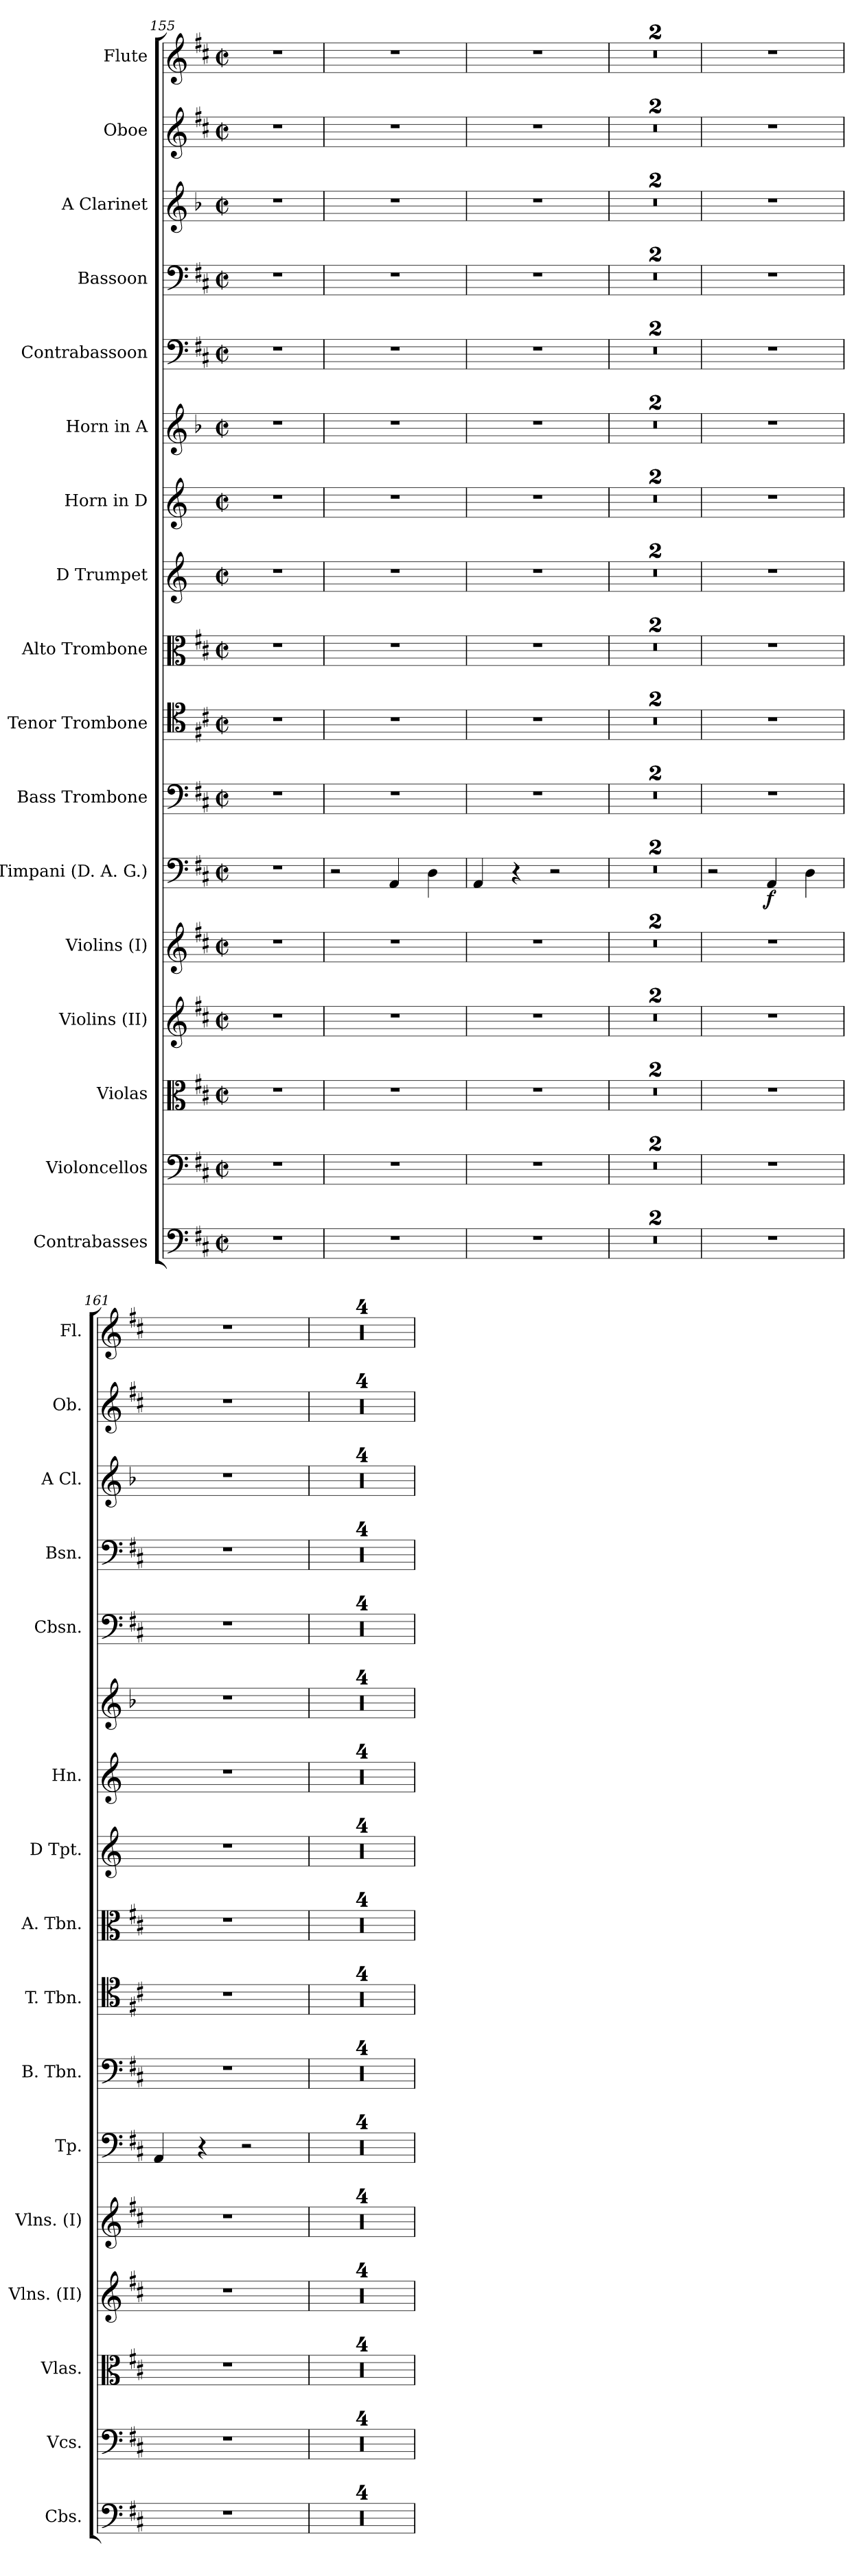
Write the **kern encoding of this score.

**kern	**kern	**kern	**kern	**kern	**kern	**dynam	**kern	**kern	**kern	**kern	**kern	**kern	**kern	**kern	**kern	**kern	**kern
*part17	*part16	*part15	*part14	*part13	*part12	*part12	*part11	*part10	*part9	*part8	*part7	*part6	*part5	*part4	*part3	*part2	*part1
*staff17	*staff16	*staff15	*staff14	*staff13	*staff12	*staff12	*staff11	*staff10	*staff9	*staff8	*staff7	*staff6	*staff5	*staff4	*staff3	*staff2	*staff1
*I"Contrabasses	*I"Violoncellos	*I"Violas	*I"Violins (II)	*I"Violins (I)	*I"Timpani (D. A. G.)	*	*I"Bass Trombone	*I"Tenor Trombone	*I"Alto Trombone	*I"D Trumpet	*I"Horn in D	*I"Horn in A	*I"Contrabassoon	*I"Bassoon	*I"A Clarinet	*I"Oboe	*I"Flute
*I'Cbs.	*I'Vcs.	*I'Vlas.	*I'Vlns. (II)	*I'Vlns. (I)	*I'Tp.	*	*I'B. Tbn.	*I'T. Tbn.	*I'A. Tbn.	*I'D Tpt.	*I'Hn.	*	*I'Cbsn.	*I'Bsn.	*I'A Cl.	*I'Ob.	*I'Fl.
*clefF4	*clefF4	*clefC3	*clefG2	*clefG2	*clefF4	*	*clefF4	*clefC4	*clefC3	*clefG2	*clefG2	*clefG2	*clefF4	*clefF4	*clefG2	*clefG2	*clefG2
*ITrd7c12	*	*	*	*	*	*	*	*	*	*ITrd-1c-2	*ITrd6c10	*ITrd2c3	*ITrd7c12	*	*ITrd2c3	*	*
*k[f#c#]	*k[f#c#]	*k[f#c#]	*k[f#c#]	*k[f#c#]	*k[f#c#]	*	*k[f#c#]	*k[f#c#]	*k[f#c#]	*k[f#c#]	*k[f#c#]	*k[f#c#]	*k[f#c#]	*k[f#c#]	*k[f#c#]	*k[f#c#]	*k[f#c#]
*M2/2	*M2/2	*M2/2	*M2/2	*M2/2	*M2/2	*	*M2/2	*M2/2	*M2/2	*M2/2	*M2/2	*M2/2	*M2/2	*M2/2	*M2/2	*M2/2	*M2/2
*met(c|)	*met(c|)	*met(c|)	*met(c|)	*met(c|)	*met(c|)	*	*met(c|)	*met(c|)	*met(c|)	*met(c|)	*met(c|)	*met(c|)	*met(c|)	*met(c|)	*met(c|)	*met(c|)	*met(c|)
=155	=155	=155	=155	=155	=155	=155	=155	=155	=155	=155	=155	=155	=155	=155	=155	=155	=155
1r	1r	1r	1r	1r	1r	.	1r	1r	1r	1r	1r	1r	1r	1r	1r	1r	1r
=156	=156	=156	=156	=156	=156	=156	=156	=156	=156	=156	=156	=156	=156	=156	=156	=156	=156
1r	1r	1r	1r	1r	2r	.	1r	1r	1r	1r	1r	1r	1r	1r	1r	1r	1r
!	!	!	!	!	!	!LO:DY:b	!	!	!	!	!	!	!	!	!	!	!
!	!	!	!	!	!	!LO:DY:n=1:b	!	!	!	!	!	!	!	!	!	!	!
!	!	!	!	!	!	!LO:DY:n=2:b	!	!	!	!	!	!	!	!	!	!	!
.	.	.	.	.	4AA/	other-dynamics mf other-dynamics	.	.	.	.	.	.	.	.	.	.	.
.	.	.	.	.	4D\	.	.	.	.	.	.	.	.	.	.	.	.
=157	=157	=157	=157	=157	=157	=157	=157	=157	=157	=157	=157	=157	=157	=157	=157	=157	=157
1r	1r	1r	1r	1r	4AA/	.	1r	1r	1r	1r	1r	1r	1r	1r	1r	1r	1r
.	.	.	.	.	4r	.	.	.	.	.	.	.	.	.	.	.	.
.	.	.	.	.	2r	.	.	.	.	.	.	.	.	.	.	.	.
=158	=158	=158	=158	=158	=158	=158	=158	=158	=158	=158	=158	=158	=158	=158	=158	=158	=158
1r	1r	1r	1r	1r	1r	.	1r	1r	1r	1r	1r	1r	1r	1r	1r	1r	1r
=159	=159	=159	=159	=159	=159	=159	=159	=159	=159	=159	=159	=159	=159	=159	=159	=159	=159
1r	1r	1r	1r	1r	1r	.	1r	1r	1r	1r	1r	1r	1r	1r	1r	1r	1r
=160	=160	=160	=160	=160	=160	=160	=160	=160	=160	=160	=160	=160	=160	=160	=160	=160	=160
1r	1r	1r	1r	1r	2r	.	1r	1r	1r	1r	1r	1r	1r	1r	1r	1r	1r
!	!	!	!	!	!	!LO:DY:b	!	!	!	!	!	!	!	!	!	!	!
.	.	.	.	.	4AA/	f	.	.	.	.	.	.	.	.	.	.	.
.	.	.	.	.	4D\	.	.	.	.	.	.	.	.	.	.	.	.
=161	=161	=161	=161	=161	=161	=161	=161	=161	=161	=161	=161	=161	=161	=161	=161	=161	=161
1r	1r	1r	1r	1r	4AA/	.	1r	1r	1r	1r	1r	1r	1r	1r	1r	1r	1r
.	.	.	.	.	4r	.	.	.	.	.	.	.	.	.	.	.	.
.	.	.	.	.	2r	.	.	.	.	.	.	.	.	.	.	.	.
!!LO:PB:g=z
=162	=162	=162	=162	=162	=162	=162	=162	=162	=162	=162	=162	=162	=162	=162	=162	=162	=162
1r	1r	1r	1r	1r	1r	.	1r	1r	1r	1r	1r	1r	1r	1r	1r	1r	1r
=163	=163	=163	=163	=163	=163	=163	=163	=163	=163	=163	=163	=163	=163	=163	=163	=163	=163
1r	1r	1r	1r	1r	1r	.	1r	1r	1r	1r	1r	1r	1r	1r	1r	1r	1r
=164	=164	=164	=164	=164	=164	=164	=164	=164	=164	=164	=164	=164	=164	=164	=164	=164	=164
1r	1r	1r	1r	1r	1r	.	1r	1r	1r	1r	1r	1r	1r	1r	1r	1r	1r
=165	=165	=165	=165	=165	=165	=165	=165	=165	=165	=165	=165	=165	=165	=165	=165	=165	=165
1r	1r	1r	1r	1r	1r	.	1r	1r	1r	1r	1r	1r	1r	1r	1r	1r	1r
=	=	=	=	=	=	=	=	=	=	=	=	=	=	=	=	=	=
*-	*-	*-	*-	*-	*-	*-	*-	*-	*-	*-	*-	*-	*-	*-	*-	*-	*-
